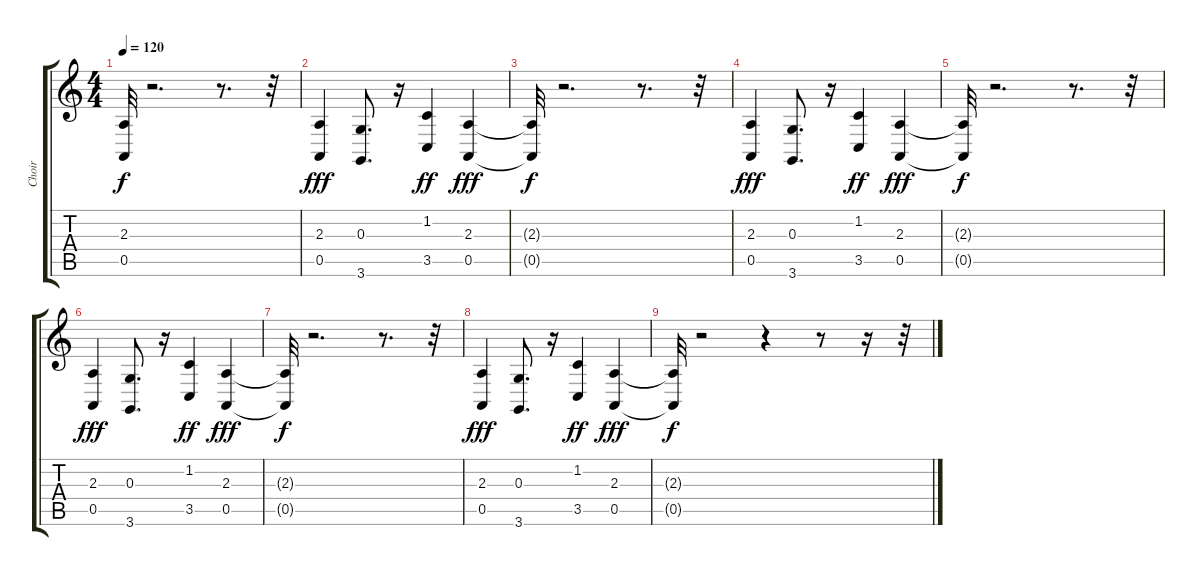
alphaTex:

\track ("Choir" "Choir") {instrument choiraahs}
\staff {score tabs}
\tuning (E4 B3 G3 D3 A2 E2) {hide}
\ts (4 4)
\tempo 120
\clef g2
\ks c
(2.3{t} 0.5{t}).32{dy f} r.2{d} r.8{d} r.32 |
(2.3 0.5).4{dy fff} (0.3 3.6).8{d} r.16 (1.2 3.5).4{dy ff} (2.3 0.5).4{dy fff} |
(2.3{t} 0.5{t}).32{dy f} r.2{d} r.8{d} r.32 |
(2.3 0.5).4{dy fff} (0.3 3.6).8{d} r.16 (1.2 3.5).4{dy ff} (2.3 0.5).4{dy fff} |
(2.3{t} 0.5{t}).32{dy f} r.2{d} r.8{d} r.32 |
(2.3 0.5).4{dy fff} (0.3 3.6).8{d} r.16 (1.2 3.5).4{dy ff} (2.3 0.5).4{dy fff} |
(2.3{t} 0.5{t}).32{dy f} r.2{d} r.8{d} r.32 |
(2.3 0.5).4{dy fff} (0.3 3.6).8{d} r.16 (1.2 3.5).4{dy ff} (2.3 0.5).4{dy fff} |
(2.3{t} 0.5{t}).32{dy f} r.2 r.4 r.8 r.16 r.32
